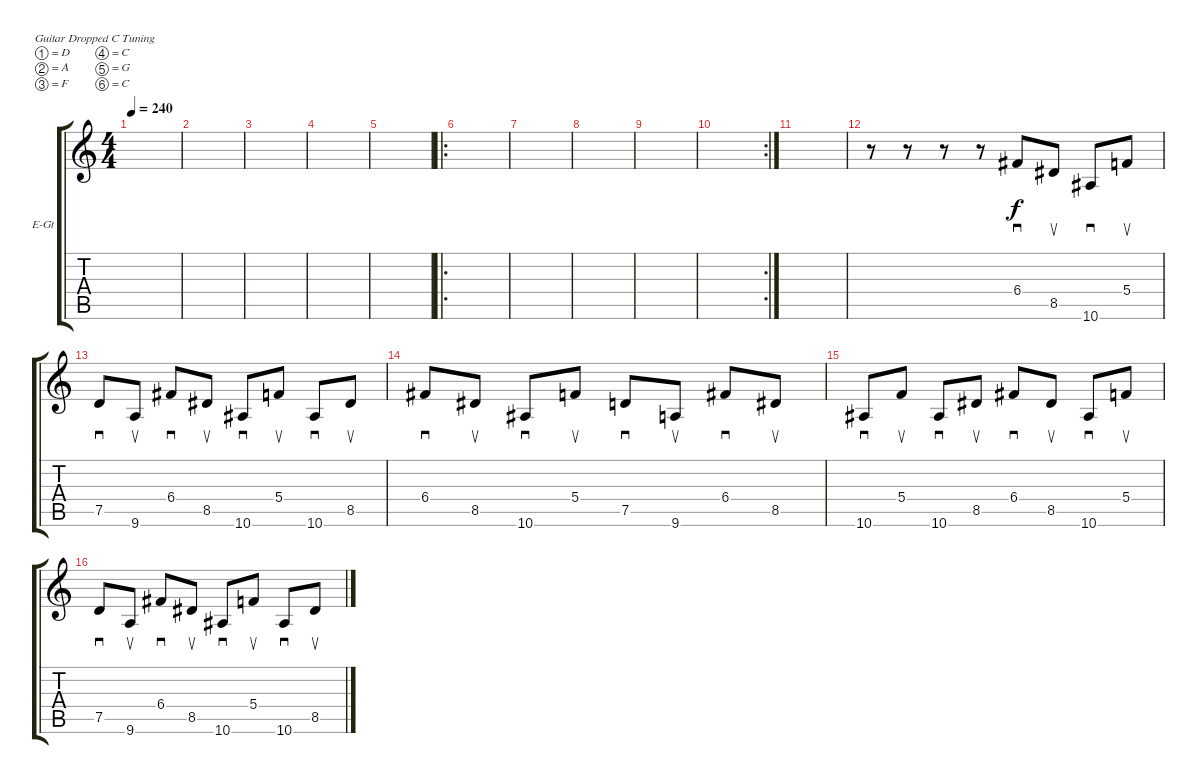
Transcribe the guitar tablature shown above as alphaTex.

\bracketExtendMode groupsimilarinstruments
\firstSystemTrackNameOrientation horizontal
\otherSystemsTrackNameOrientation horizontal
\track ("Electric Guitar 1" "E-Gt") {instrument distortionguitar}
\staff {score tabs}
\tuning (D4 A3 F3 C3 G2 C2)
\ts (4 4)
\tempo 240
\clef g2
\ks c
|
|
|
|
|
\ro
|
|
|
|
\rc 2
|
|
r.8 r.8 r.8 r.8 6.4.8{sd} 8.5.8{su} 10.6.8{sd} 5.4.8{su} |
7.5.8{sd} 9.6.8{su} 6.4.8{sd} 8.5.8{su} 10.6.8{sd} 5.4.8{su} 10.6.8{sd} 8.5.8{su} |
6.4.8{sd} 8.5.8{su} 10.6.8{sd} 5.4.8{su} 7.5.8{sd} 9.6.8{su} 6.4.8{sd} 8.5.8{su} |
10.6.8{sd} 5.4.8{su} 10.6.8{sd} 8.5.8{su} 6.4.8{sd} 8.5.8{su} 10.6.8{sd} 5.4.8{su} |
7.5.8{sd} 9.6.8{su} 6.4.8{sd} 8.5.8{su} 10.6.8{sd} 5.4.8{su} 10.6.8{sd} 8.5.8{su}
